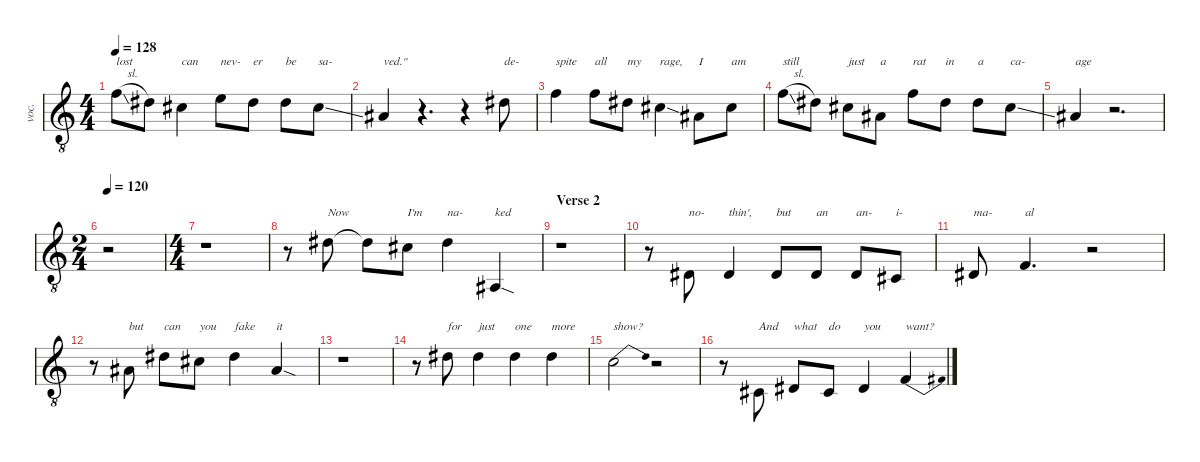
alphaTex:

\defaultSystemsLayout 4
\hideDynamics
\bracketExtendMode nobrackets
\otherSystemsTrackNameOrientation horizontal
\track ("Billy Corgan" "voc.") {mute instrument lead6voice}
\staff {score}
\tuning (E4 B3 G3 D3 A2 E2)
\ts (4 4)
\tempo 128
\clef g2
\ottava 8vb
\ks c
6.2{sl}.8{txt "lost" dy mf beam Down} 4.2{acc #}.8{beam Down} 2.2{acc #}.4{txt "can" beam Down} 5.2.8{txt "nev-" beam Down} 4.2{acc #}.8{txt "er" beam Down} 4.2{acc #}.8{txt "be" beam Down} 6.3{ss acc #}.8{txt "sa-" beam Down} |
3.3{acc #}.4{txt "ved.\"" beam Up} r.4{d beam Up} r.4{beam Up} 4.2{acc #}.8{txt "de-" beam Down} |
6.2.4{txt "spite" beam Down} 6.2.8{txt "all" beam Down} 4.2{acc #}.8{txt "my" beam Down} 6.3{sod acc #}.4{txt "rage," beam Down} 3.3{acc #}.8{txt "I" beam Down} 2.2{acc #}.8{txt "am" beam Down} |
6.2{sl}.8{txt "still" beam Down} 4.2{acc #}.8{beam Down} 2.2{acc #}.8{txt "just" beam Down} 3.3{acc #}.8{txt "a" beam Down} 6.2.8{txt "rat" beam Down} 4.2{acc #}.8{txt "in" beam Down} 4.2{acc #}.8{txt "a" beam Down} 6.3{ss acc #}.8{txt "ca-" beam Down} |
3.3{acc #}.4{txt "age" beam Up} r.2{d beam Up} |
\ts (2 4)
\beaming (8 2 2 2 2)
\tempo 120
r.2{beam Down} |
\ts (4 4)
\beaming (8 2 2 2 2)
r.1{beam Down} |
r.8{beam Down} 4.2{acc #}.8{txt "Now" beam Down} 4.2{t acc #}.8{beam Down} 2.2{acc #}.8{txt "I'm" beam Down} 4.2{acc #}.4{txt "na-" beam Down} 6.6{sod acc #}.4{txt "ked" beam Up} |
\section ("" "Verse 2")
r.1{beam Down} |
r.8{beam Down} 6.5{acc #}.8{txt "no-" beam Up} 6.5{acc #}.4{txt "thin'," beam Up} 6.5{acc #}.8{txt "but" beam Up} 6.5{acc #}.8{txt "an" beam Up} 6.5{acc #}.8{txt "an-" beam Up} 4.5{acc #}.8{txt "i-" beam Up} |
6.5{acc #}.8{txt "ma-" beam Up} 8.5.4{d txt "al" beam Up} r.2{beam Up} |
r.8{beam Down} 3.3{acc #}.8{txt "but" beam Up} 4.2{acc #}.8{txt "can" beam Down} 2.2{acc #}.8{txt "you" beam Down} 4.2{acc #}.4{txt "fake" beam Down} 3.3{sod acc #}.4{txt "it" beam Up} |
r.1{beam Down} |
r.8{beam Down} 4.2{acc #}.8{txt "for" beam Down} 4.2{acc #}.4{txt "just" beam Down} 4.2{acc #}.4{txt "one" beam Down} 4.2{acc #}.4{txt "more" beam Down} |
1.2{be (bend 0 0 15 4)}.2{txt "show?" beam Down} r.2{beam Down} |
r.8{beam Down} 4.5{acc #}.8{txt "And" beam Up} 6.5{acc #}.8{txt "what" beam Up} 4.5{acc #}.8{txt "do" beam Up} 6.5{acc #}.4{txt "you" beam Up} 3.4{be (bend 0 0 15 2)}.4{txt "want?" beam Up}
